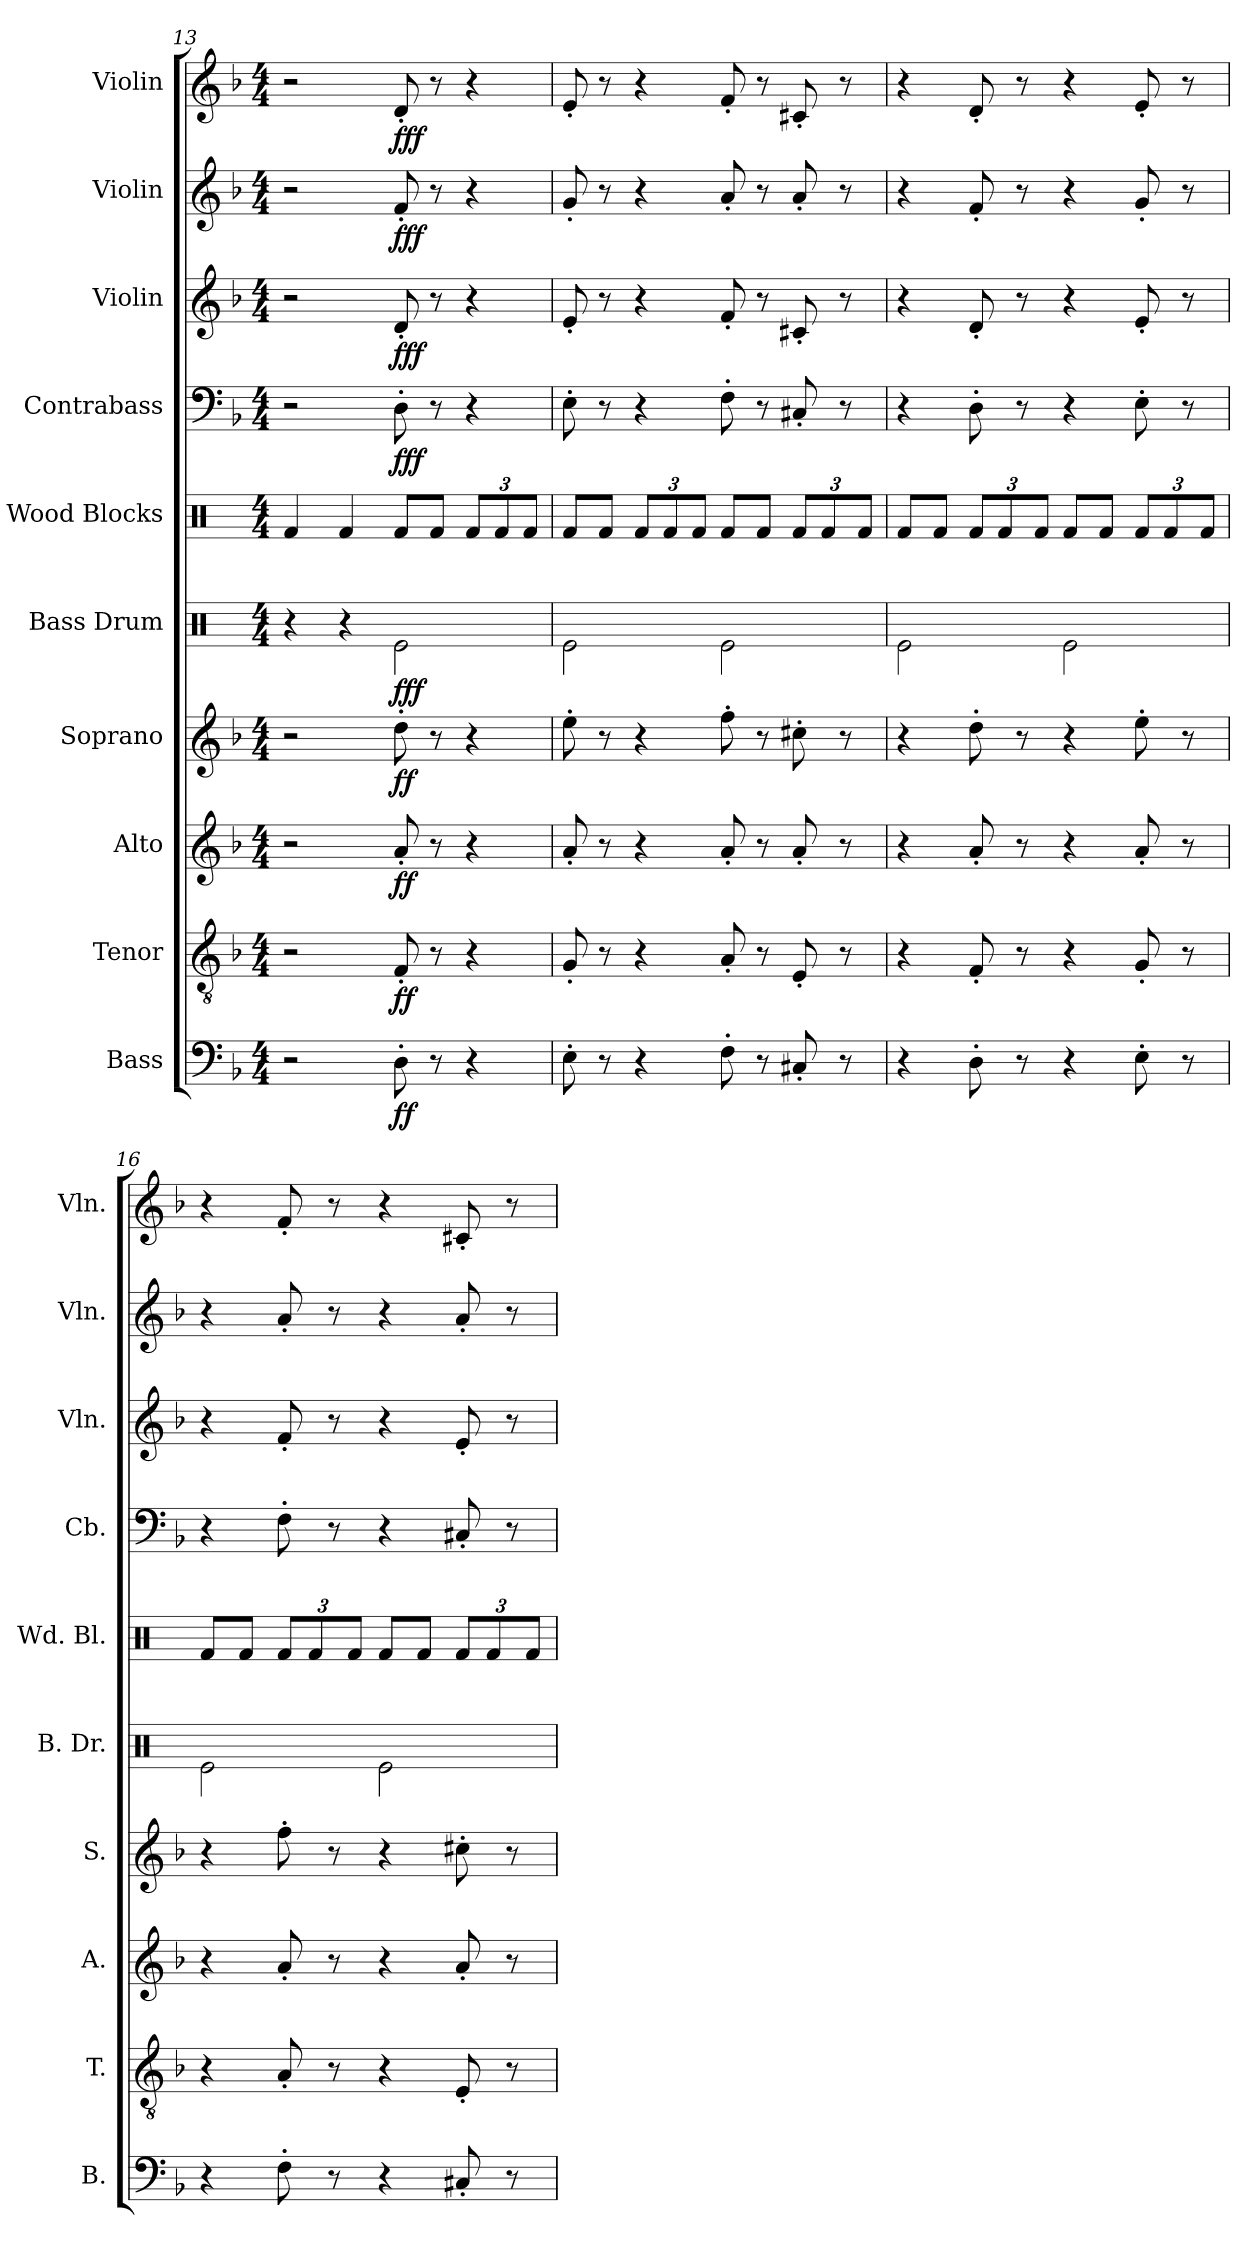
**kern	**dynam	**kern	**dynam	**kern	**dynam	**kern	**dynam	**kern	**dynam	**kern	**kern	**dynam	**kern	**dynam	**kern	**dynam	**kern	**dynam
*part10	*part10	*part9	*part9	*part8	*part8	*part7	*part7	*part6	*part6	*part5	*part4	*part4	*part3	*part3	*part2	*part2	*part1	*part1
*staff10	*staff10	*staff9	*staff9	*staff8	*staff8	*staff7	*staff7	*staff6	*staff6	*staff5	*staff4	*staff4	*staff3	*staff3	*staff2	*staff2	*staff1	*staff1
*I"Bass	*	*I"Tenor	*	*I"Alto	*	*I"Soprano	*	*I"Bass Drum	*	*I"Wood Blocks	*I"Contrabass	*	*I"Violin	*	*I"Violin	*	*I"Violin	*
*I'B.	*	*I'T.	*	*I'A.	*	*I'S.	*	*I'B. Dr.	*	*I'Wd. Bl.	*I'Cb.	*	*I'Vln.	*	*I'Vln.	*	*I'Vln.	*
!!LO:PB:g=z
*clefF4	*	*clefGv2	*	*clefG2	*	*clefG2	*	*clefX	*	*clefX	*clefF4	*	*clefG2	*	*clefG2	*	*clefG2	*
*	*	*	*	*	*	*	*	*	*	*	*ITrd7c12	*	*	*	*	*	*	*
*k[b-]	*	*k[b-]	*	*k[b-]	*	*k[b-]	*	*k[]	*	*k[]	*k[b-]	*	*k[b-]	*	*k[b-]	*	*k[b-]	*
*M4/4	*	*M4/4	*	*M4/4	*	*M4/4	*	*M4/4	*	*M4/4	*M4/4	*	*M4/4	*	*M4/4	*	*M4/4	*
=13	=13	=13	=13	=13	=13	=13	=13	=13	=13	=13	=13	=13	=13	=13	=13	=13	=13	=13
2r	.	2r	.	2r	.	2r	.	4r	.	4Rf/	2r	.	2r	.	2r	.	2r	.
.	.	.	.	.	.	.	.	4r	.	4Rf/	.	.	.	.	.	.	.	.
!	!LO:DY:b	!	!LO:DY:b	!	!LO:DY:b	!	!LO:DY:b	!	!LO:DY:b	!	!	!LO:DY:b	!	!LO:DY:b	!	!LO:DY:b	!	!LO:DY:b
8D'\	ff	8F'/	ff	8a'/	ff	8dd'\	ff	2Re\	fff	8Rf/L	8DD'\	fff	8d'/	fff	8f'/	fff	8d'/	fff
8r	.	8r	.	8r	.	8r	.	.	.	8Rf/J	8r	.	8r	.	8r	.	8r	.
*	*	*	*	*	*	*	*	*	*	*Xbrackettup	*	*	*	*	*	*	*	*
4r	.	4r	.	4r	.	4r	.	.	.	12Rf/L	4r	.	4r	.	4r	.	4r	.
.	.	.	.	.	.	.	.	.	.	12Rf/	.	.	.	.	.	.	.	.
.	.	.	.	.	.	.	.	.	.	12Rf/J	.	.	.	.	.	.	.	.
=14	=14	=14	=14	=14	=14	=14	=14	=14	=14	=14	=14	=14	=14	=14	=14	=14	=14	=14
8E'\	.	8G'/	.	8a'/	.	8ee'\	.	2Re\	.	8Rf/L	8EE'\	.	8e'/	.	8g'/	.	8e'/	.
8r	.	8r	.	8r	.	8r	.	.	.	8Rf/J	8r	.	8r	.	8r	.	8r	.
4r	.	4r	.	4r	.	4r	.	.	.	12Rf/L	4r	.	4r	.	4r	.	4r	.
.	.	.	.	.	.	.	.	.	.	12Rf/	.	.	.	.	.	.	.	.
.	.	.	.	.	.	.	.	.	.	12Rf/J	.	.	.	.	.	.	.	.
8F'\	.	8A'/	.	8a'/	.	8ff'\	.	2Re\	.	8Rf/L	8FF'\	.	8f'/	.	8a'/	.	8f'/	.
8r	.	8r	.	8r	.	8r	.	.	.	8Rf/J	8r	.	8r	.	8r	.	8r	.
8C#X'/	.	8E'/	.	8a'/	.	8cc#X'\	.	.	.	12Rf/L	8CC#X'/	.	8c#X'/	.	8a'/	.	8c#X'/	.
.	.	.	.	.	.	.	.	.	.	12Rf/	.	.	.	.	.	.	.	.
8r	.	8r	.	8r	.	8r	.	.	.	.	8r	.	8r	.	8r	.	8r	.
.	.	.	.	.	.	.	.	.	.	12Rf/J	.	.	.	.	.	.	.	.
=15	=15	=15	=15	=15	=15	=15	=15	=15	=15	=15	=15	=15	=15	=15	=15	=15	=15	=15
4r	.	4r	.	4r	.	4r	.	2Re\	.	8Rf/L	4r	.	4r	.	4r	.	4r	.
.	.	.	.	.	.	.	.	.	.	8Rf/J	.	.	.	.	.	.	.	.
8D'\	.	8F'/	.	8a'/	.	8dd'\	.	.	.	12Rf/L	8DD'\	.	8d'/	.	8f'/	.	8d'/	.
.	.	.	.	.	.	.	.	.	.	12Rf/	.	.	.	.	.	.	.	.
8r	.	8r	.	8r	.	8r	.	.	.	.	8r	.	8r	.	8r	.	8r	.
.	.	.	.	.	.	.	.	.	.	12Rf/J	.	.	.	.	.	.	.	.
4r	.	4r	.	4r	.	4r	.	2Re\	.	8Rf/L	4r	.	4r	.	4r	.	4r	.
.	.	.	.	.	.	.	.	.	.	8Rf/J	.	.	.	.	.	.	.	.
8E'\	.	8G'/	.	8a'/	.	8ee'\	.	.	.	12Rf/L	8EE'\	.	8e'/	.	8g'/	.	8e'/	.
.	.	.	.	.	.	.	.	.	.	12Rf/	.	.	.	.	.	.	.	.
8r	.	8r	.	8r	.	8r	.	.	.	.	8r	.	8r	.	8r	.	8r	.
.	.	.	.	.	.	.	.	.	.	12Rf/J	.	.	.	.	.	.	.	.
=16	=16	=16	=16	=16	=16	=16	=16	=16	=16	=16	=16	=16	=16	=16	=16	=16	=16	=16
4r	.	4r	.	4r	.	4r	.	2Re\	.	8Rf/L	4r	.	4r	.	4r	.	4r	.
.	.	.	.	.	.	.	.	.	.	8Rf/J	.	.	.	.	.	.	.	.
8F'\	.	8A'/	.	8a'/	.	8ff'\	.	.	.	12Rf/L	8FF'\	.	8f'/	.	8a'/	.	8f'/	.
.	.	.	.	.	.	.	.	.	.	12Rf/	.	.	.	.	.	.	.	.
8r	.	8r	.	8r	.	8r	.	.	.	.	8r	.	8r	.	8r	.	8r	.
.	.	.	.	.	.	.	.	.	.	12Rf/J	.	.	.	.	.	.	.	.
4r	.	4r	.	4r	.	4r	.	2Re\	.	8Rf/L	4r	.	4r	.	4r	.	4r	.
.	.	.	.	.	.	.	.	.	.	8Rf/J	.	.	.	.	.	.	.	.
8C#X'/	.	8E'/	.	8a'/	.	8cc#X'\	.	.	.	12Rf/L	8CC#X'/	.	8e'/	.	8a'/	.	8c#X'/	.
.	.	.	.	.	.	.	.	.	.	12Rf/	.	.	.	.	.	.	.	.
8r	.	8r	.	8r	.	8r	.	.	.	.	8r	.	8r	.	8r	.	8r	.
.	.	.	.	.	.	.	.	.	.	12Rf/J	.	.	.	.	.	.	.	.
=	=	=	=	=	=	=	=	=	=	=	=	=	=	=	=	=	=	=
*-	*-	*-	*-	*-	*-	*-	*-	*-	*-	*-	*-	*-	*-	*-	*-	*-	*-	*-
